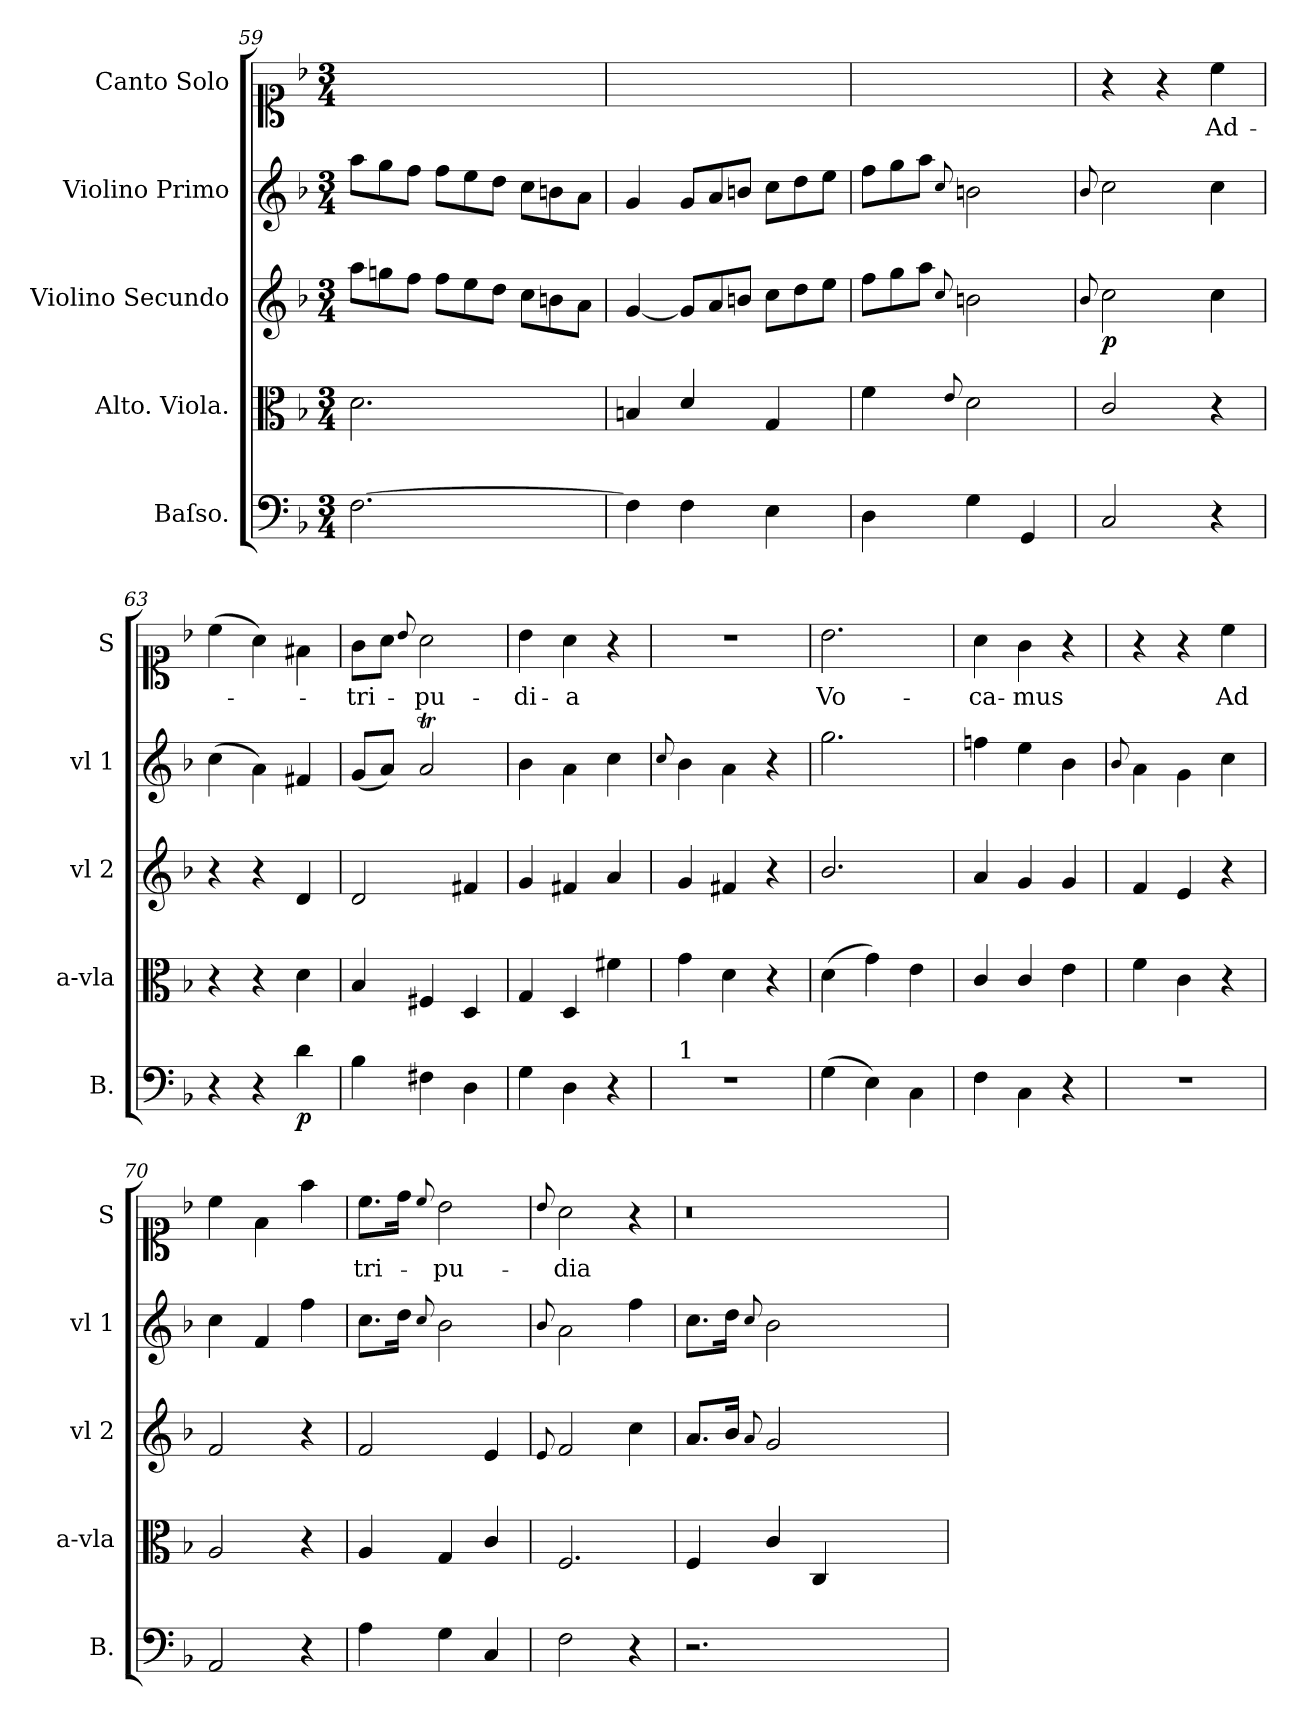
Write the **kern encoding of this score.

**kern	**dynam	**kern	**kern	**dynam	**kern	**dynam	**kern	**text
*part5	*part5	*part4	*part3	*part3	*part2	*part2	*part1	*part1
*staff5	*staff5	*staff4	*staff3	*staff3	*staff2	*staff2	*staff1	*staff1
*I"Baſso.	*	*I"Alto. Viola.	*I"Violino Secundo	*	*I"Violino Primo	*	*I"Canto Solo	*
*I'B.	*	*I'a-vla	*I'vl 2	*	*I'vl 1	*	*I'S	*
*clefF4	*	*clefC3	*clefG2	*	*clefG2	*	*clefC1	*
*k[b-]	*	*k[b-]	*k[b-]	*	*k[b-]	*	*k[b-]	*
*M3/4	*	*M3/4	*M3/4	*	*M3/4	*	*M3/4	*
*	*	*	*Xtuplet	*	*Xtuplet	*	*	*
=59	=59	=59	=59	=59	=59	=59	=59	=59
[2.F\	.	2.d\	12aa\L	.	12aa\L	.	2.ryy	.
.	.	.	12ggn\	.	12gg\	.	.	.
.	.	.	12ff\J	.	12ff\J	.	.	.
.	.	.	12ff\L	.	12ff\L	.	.	.
.	.	.	12ee\	.	12ee\	.	.	.
.	.	.	12dd\J	.	12dd\J	.	.	.
.	.	.	12cc\L	.	12cc\L	.	.	.
.	.	.	12bn\	.	12bn\	.	.	.
.	.	.	12a\J	.	12a\J	.	.	.
=60	=60	=60	=60	=60	=60	=60	=60	=60
4F\]	.	4Bn/	[4g/	.	4g/	.	2.ryy	.
4F\	.	4d/	12g/L]	.	12g/L	.	.	.
.	.	.	12a/	.	12a/	.	.	.
.	.	.	12bn/J	.	12bn/J	.	.	.
4E\	.	4G/	12cc\L	.	12cc\L	.	.	.
.	.	.	12dd\	.	12dd\	.	.	.
.	.	.	12ee\J	.	12ee\J	.	.	.
=61	=61	=61	=61	=61	=61	=61	=61	=61
4D\	.	4f\	12ff\L	.	12ff\L	.	2.ryy	.
.	.	.	12gg\	.	12gg\	.	.	.
.	.	.	12aa\J	.	12aa\J	.	.	.
.	.	8qqe/	8qqcc/	.	8qqcc/	.	.	.
4G\	.	2d\	2bn\	.	2bn\	.	.	.
4GG/	.	.	.	.	.	.	.	.
=62	=62	=62	=62	=62	=62	=62	=62	=62
.	.	.	8qqb-/	.	8qqb-/	.	.	.
2C/	.	2c/	2cc\	p	2cc\	.	4r	.
.	.	.	.	.	.	.	4r	.
!	!	!	!	!	!	!LO:DY:b	!	!
4r	.	4r	4cc\	.	4cc\	piano	4cc\	Ad-
=63	=63	=63	=63	=63	=63	=63	=63	=63
4r	.	4r	4r	.	(4cc\	.	(4cc\	.
4r	.	4r	4r	.	4a\)	.	4a\)	.
4d\	p	4d\	4d/	.	4f#X/	.	4f#X\	.
=64	=64	=64	=64	=64	=64	=64	=64	=64
4B-\	.	4B-/	2d/	.	(8g/L	.	8g\L	-tri-
.	.	.	.	.	8a/J)	.	8a\J	.
.	.	.	.	.	.	.	8qqb-/	.
4F#X\	.	4F#X/	.	.	2at/	.	2a\	-pu-
4D\	.	4D/	4f#X/	.	.	.	.	.
=65	=65	=65	=65	=65	=65	=65	=65	=65
4G\	.	4G/	4g/	.	4b-\	.	4b-\	-di-
4D\	.	4D/	4f#X/	.	4a\	.	4a\	-a
4r	.	4f#X\	4a/	.	4cc\	.	4r	.
=66	=66	=66	=66	=66	=66	=66	=66	=66
.	.	.	.	.	8qqcc/	.	.	.
!LO:TX:a:t=1	!	!	!	!	!	!	!	!
2.r	.	4g\	4g/	.	4b-\	.	2.r	.
.	.	4d\	4f#X/	.	4a\	.	.	.
.	.	4r	4r	.	4r	.	.	.
=67	=67	=67	=67	=67	=67	=67	=67	=67
(4G\	.	(4d\	2.b-/	.	2.gg\	.	2.b-\	Vo-
4E\)	.	4g\)	.	.	.	.	.	.
4C\	.	4e\	.	.	.	.	.	.
=68	=68	=68	=68	=68	=68	=68	=68	=68
4F\	.	4c/	4a/	.	4ffn\	.	4a\	-ca-
4C\	.	4c/	4g/	.	4ee\	.	4g\	-mus
4r	.	4e\	4g/	.	4b-\	.	4r	.
=69	=69	=69	=69	=69	=69	=69	=69	=69
.	.	.	.	.	8qqb-/	.	.	.
2.r	.	4f\	4f/	.	4a\	.	4r	.
.	.	4c\	4e/	.	4g\	.	4r	.
.	.	4r	4r	.	4cc\	.	4cc\	Ad
=70	=70	=70	=70	=70	=70	=70	=70	=70
2AA/	.	2A/	2f/	.	4cc\	.	4cc\	.
.	.	.	.	.	4f/	.	4f\	.
4r	.	4r	4r	.	4ff\	.	4ff\	.
=71	=71	=71	=71	=71	=71	=71	=71	=71
4A\	.	4A/	2f/	.	8.cc\L	.	8.cc\L	tri-
.	.	.	.	.	16dd\Jk	.	16dd\Jk	.
.	.	.	.	.	8qqcc/	.	8qqcc/	.
4G\	.	4G/	.	.	2b-\	.	2b-\	-pu-
4C/	.	4c/	4e/	.	.	.	.	.
=72	=72	=72	=72	=72	=72	=72	=72	=72
.	.	.	8qqe/	.	8qqb-/	.	8qqb-/	.
2F\	.	2.F/	2f/	.	2a\	.	2a\	-dia
4r	.	.	4cc\	.	4ff\	.	4r	.
=73	=73	=73	=73	=73	=73	=73	=73	=73
!	!	!	!	!	!	!	!LO:N:vis=0	!
2.r	.	4F/	8.a/L	.	8.cc\L	.	1.r	.
.	.	.	16b-/Jk	.	16dd\Jk	.	.	.
.	.	.	8qqa/	.	8qqcc/	.	.	.
.	.	4c/	2g/	.	2b-\	.	.	.
.	.	4C/	.	.	.	.	.	.
2.ryy	.	2.ryy	2.ryy	.	2.ryy	.	.	.
=	=	=	=	=	=	=	=	=
*-	*-	*-	*-	*-	*-	*-	*-	*-
